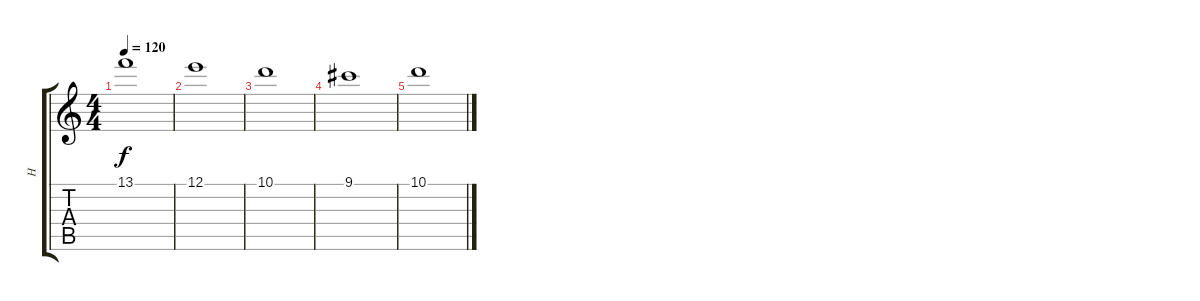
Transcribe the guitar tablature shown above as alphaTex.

\track ("H" "H") {instrument overdrivenguitar}
\staff {score tabs}
\tuning (E4 B3 G3 D3 A2 D2) {hide}
\ts (4 4)
\tempo 120
\clef g2
\ks c
13.1.1{dy f} |
12.1.1 |
10.1.1 |
9.1.1 |
10.1.1
